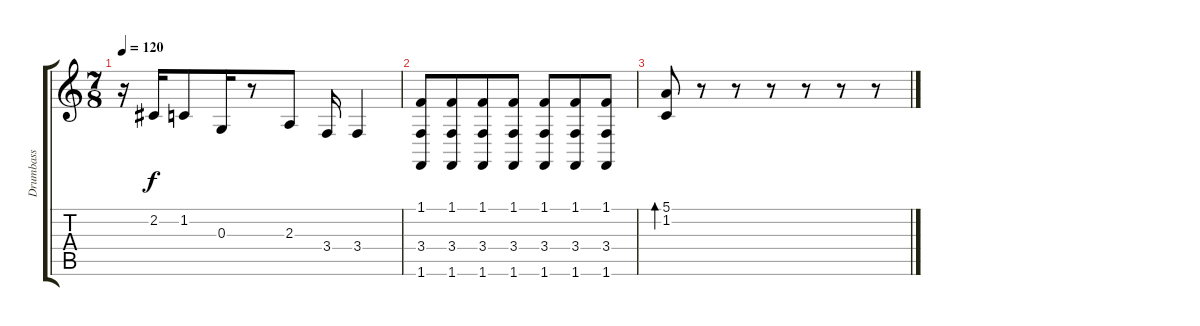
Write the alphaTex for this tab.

\track ("Drumbass" "Drumbass") {instrument taikodrum}
\staff {score tabs}
\tuning (E4 B3 G3 D3 A2 E2) {hide}
\ts (7 8)
\tempo 120
\clef g2
\ks c
r.16{dy f} 2.2.16 1.2.8 0.3.16 r.8 2.3.8 3.4.16 3.4.4 |
(1.1 3.4 1.6).8 (1.1 3.4 1.6).8 (1.1 3.4 1.6).8 (1.1 3.4 1.6).8 (1.1 3.4 1.6).8 (1.1 3.4 1.6).8 (1.1 3.4 1.6).8 |
(5.1 1.2).8{bd 240} r.8 r.8 r.8 r.8 r.8 r.8
